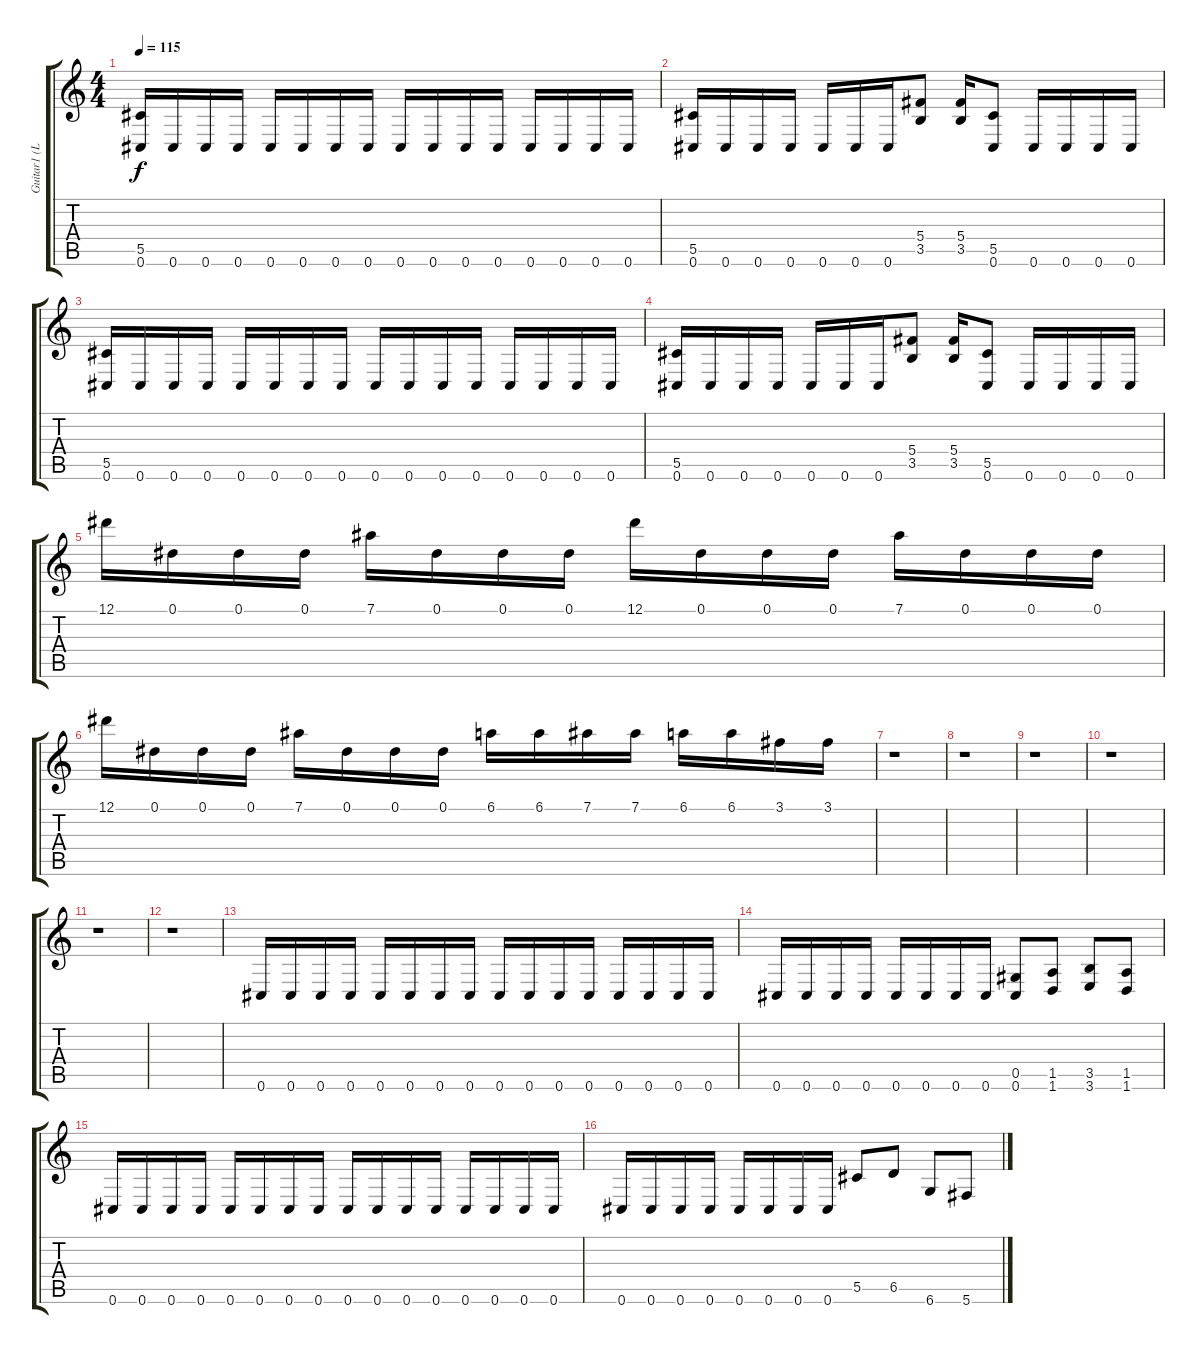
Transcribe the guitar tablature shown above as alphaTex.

\track ("Guitar1 (Lowest dropped to C#)" "Guitar1 (L") {instrument overdrivenguitar}
\staff {score tabs}
\tuning (Eb4 Bb3 Gb3 Db3 Ab2 Db2) {hide}
\ts (4 4)
\tempo 115
\clef g2
\ks c
(5.5 0.6).16{dy f} 0.6.16 0.6.16 0.6.16 0.6.16 0.6.16 0.6.16 0.6.16 0.6.16 0.6.16 0.6.16 0.6.16 0.6.16 0.6.16 0.6.16 0.6.16 |
(5.5 0.6).16 0.6.16 0.6.16 0.6.16 0.6.16 0.6.16 0.6.16 (5.4 3.5).8 (5.4 3.5).16 (5.5 0.6).8 0.6.16 0.6.16 0.6.16 0.6.16 |
(5.5 0.6).16 0.6.16 0.6.16 0.6.16 0.6.16 0.6.16 0.6.16 0.6.16 0.6.16 0.6.16 0.6.16 0.6.16 0.6.16 0.6.16 0.6.16 0.6.16 |
(5.5 0.6).16 0.6.16 0.6.16 0.6.16 0.6.16 0.6.16 0.6.16 (5.4 3.5).8 (5.4 3.5).16 (5.5 0.6).8 0.6.16 0.6.16 0.6.16 0.6.16 |
12.1.16 0.1.16 0.1.16 0.1.16 7.1.16 0.1.16 0.1.16 0.1.16 12.1.16 0.1.16 0.1.16 0.1.16 7.1.16 0.1.16 0.1.16 0.1.16 |
12.1.16 0.1.16 0.1.16 0.1.16 7.1.16 0.1.16 0.1.16 0.1.16 6.1.16 6.1.16 7.1.16 7.1.16 6.1.16 6.1.16 3.1.16 3.1.16 |
r.1 |
r.1 |
r.1 |
r.1 |
r.1 |
r.1 |
0.6.16 0.6.16 0.6.16 0.6.16 0.6.16 0.6.16 0.6.16 0.6.16 0.6.16 0.6.16 0.6.16 0.6.16 0.6.16 0.6.16 0.6.16 0.6.16 |
0.6.16 0.6.16 0.6.16 0.6.16 0.6.16 0.6.16 0.6.16 0.6.16 (0.5 0.6).8 (1.5 1.6).8 (3.5 3.6).8 (1.5 1.6).8 |
0.6.16 0.6.16 0.6.16 0.6.16 0.6.16 0.6.16 0.6.16 0.6.16 0.6.16 0.6.16 0.6.16 0.6.16 0.6.16 0.6.16 0.6.16 0.6.16 |
0.6.16 0.6.16 0.6.16 0.6.16 0.6.16 0.6.16 0.6.16 0.6.16 5.5.8 6.5.8 6.6.8 5.6.8
